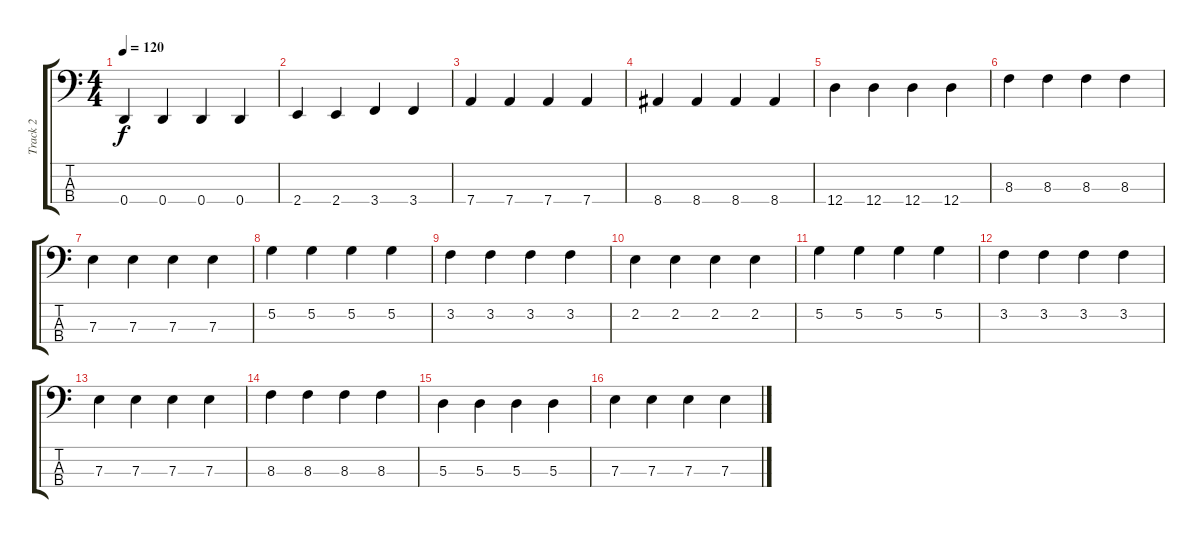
\track ("Track 2" "Track 2") {instrument electricbassfinger}
\staff {score tabs}
\tuning (G2 D2 A1 D1) {hide}
\ts (4 4)
\tempo 120
\clef f4
\ks c
0.4.4{dy f} 0.4.4 0.4.4 0.4.4 |
2.4.4 2.4.4 3.4.4 3.4.4 |
7.4.4 7.4.4 7.4.4 7.4.4 |
8.4.4 8.4.4 8.4.4 8.4.4 |
12.4.4 12.4.4 12.4.4 12.4.4 |
8.3.4 8.3.4 8.3.4 8.3.4 |
7.3.4 7.3.4 7.3.4 7.3.4 |
5.2.4 5.2.4 5.2.4 5.2.4 |
3.2.4 3.2.4 3.2.4 3.2.4 |
2.2.4 2.2.4 2.2.4 2.2.4 |
5.2.4 5.2.4 5.2.4 5.2.4 |
3.2.4 3.2.4 3.2.4 3.2.4 |
7.3.4 7.3.4 7.3.4 7.3.4 |
8.3.4 8.3.4 8.3.4 8.3.4 |
5.3.4 5.3.4 5.3.4 5.3.4 |
7.3.4 7.3.4 7.3.4 7.3.4
